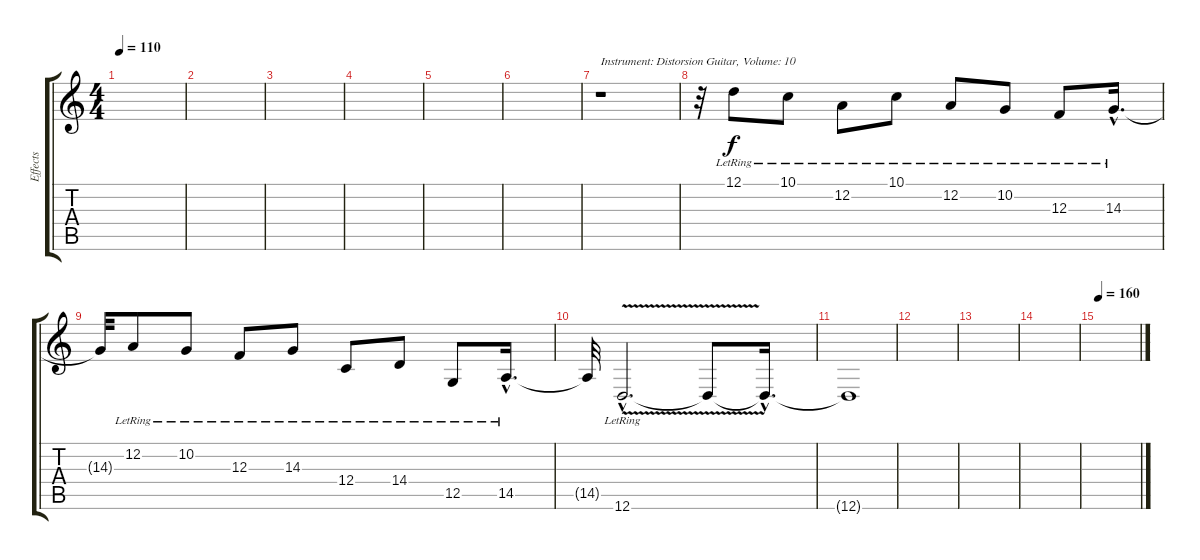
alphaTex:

\track ("Effects" "Effects") {instrument drawbarorgan}
\staff {score tabs}
\tuning (D4 A3 F3 C3 G2 D2) {hide}
\ts (4 4)
\tempo 110
\clef g2
\ks c
|
|
|
|
|
|
r.1{txt "Instrument: Distorsion Guitar, Volume: 10" volume 10 instrument distortionguitar} |
r.32 12.1{lr}.8 10.1{lr}.8 12.2{lr}.8 10.1{lr}.8 12.2{lr}.8 10.2{lr}.8 12.3{lr}.8 14.3{hac lr}.16{d} |
14.3{t}.32 12.2{lr}.8 10.2{lr}.8 12.3{lr}.8 14.3{lr}.8 12.4{lr}.8 14.4{lr}.8 12.5{lr}.8 14.5{hac lr}.16{d} |
14.5{t}.32 12.6{v hac lr}.2{d} 12.6{t}.8 12.6{hac t}.16{d} |
12.6{t}.1 |
|
|
|
\tempo 160
